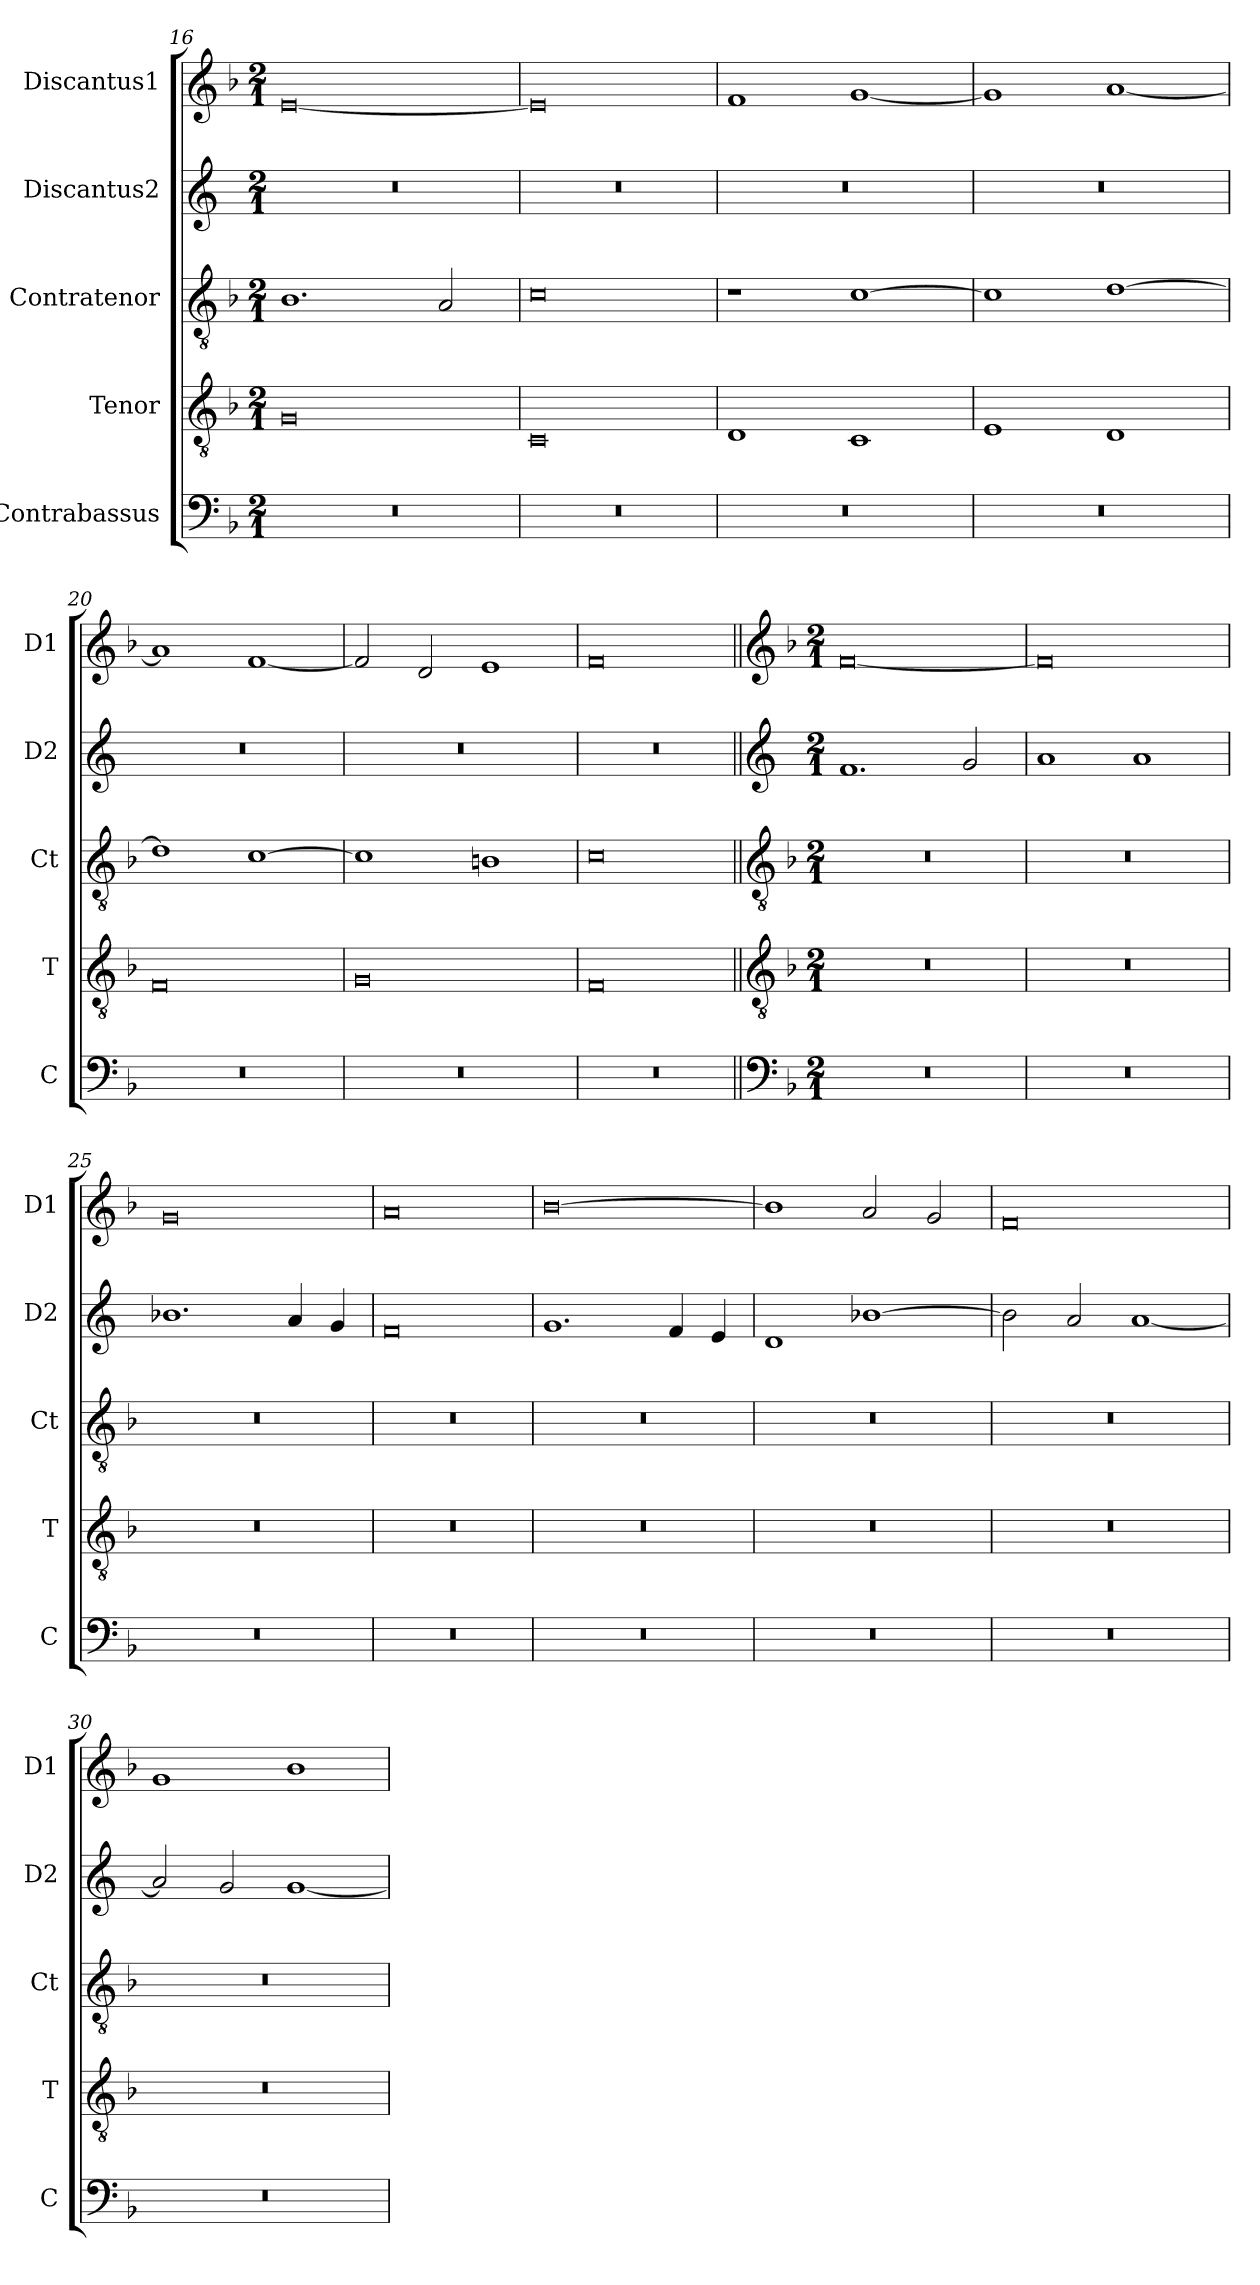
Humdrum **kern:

**kern	**kern	**kern	**kern	**kern
*part5	*part4	*part3	*part2	*part1
*staff5	*staff4	*staff3	*staff2	*staff1
*I"Contrabassus	*I"Tenor	*I"Contratenor	*I"Discantus2	*I"Discantus1
*I'C	*I'T	*I'Ct	*I'D2	*I'D1
*clefF4	*clefGv2	*clefGv2	*clefG2	*clefG2
*k[b-]	*k[b-]	*k[b-]	*k[]	*k[b-]
*M2/1	*M2/1	*M2/1	*M2/1	*M2/1
=16	=16	=16	=16	=16
0r	0G	1.B-	0r	[0e
.	.	2A/	.	.
=17	=17	=17	=17	=17
0r	0C	0c	0r	0e]
=18	=18	=18	=18	=18
0r	1D	1r	0r	1f
.	1C	[1c	.	[1g
=19	=19	=19	=19	=19
0r	1E	1c]	0r	1g]
.	1D	[1d	.	[1a
=20	=20	=20	=20	=20
0r	0F	1d]	0r	1a]
.	.	[1c	.	[1f
=21	=21	=21	=21	=21
0r	0G	1c]	0r	2f/]
.	.	.	.	2d/
.	.	1Bn	.	1e
=22	=22	=22	=22	=22
0r	0F	0c	0r	0f
!!LO:LB:g=z
=23||	=23||	=23||	=23||	=23||
*clefF4	*clefGv2	*clefGv2	*clefG2	*clefG2
*k[b-]	*k[b-]	*k[b-]	*k[]	*k[b-]
*M2/1	*M2/1	*M2/1	*M2/1	*M2/1
0r	0r	0r	1.f	[0f
.	.	.	2g/	.
=24	=24	=24	=24	=24
0r	0r	0r	1a	0f]
.	.	.	1a	.
=25	=25	=25	=25	=25
0r	0r	0r	1.b-X	0g
.	.	.	4a/	.
.	.	.	4g/	.
=26	=26	=26	=26	=26
0r	0r	0r	0f	0a
=27	=27	=27	=27	=27
0r	0r	0r	1.g	[0b-
.	.	.	4f/	.
.	.	.	4e/	.
=28	=28	=28	=28	=28
0r	0r	0r	1d	1b-]
.	.	.	[1b-X	2a/
.	.	.	.	2g/
=29	=29	=29	=29	=29
0r	0r	0r	2b-\]	0f
.	.	.	2a/	.
.	.	.	[1a	.
=30	=30	=30	=30	=30
0r	0r	0r	2a/]	1g
.	.	.	2g/	.
.	.	.	[1g	1b-
=	=	=	=	=
*-	*-	*-	*-	*-
